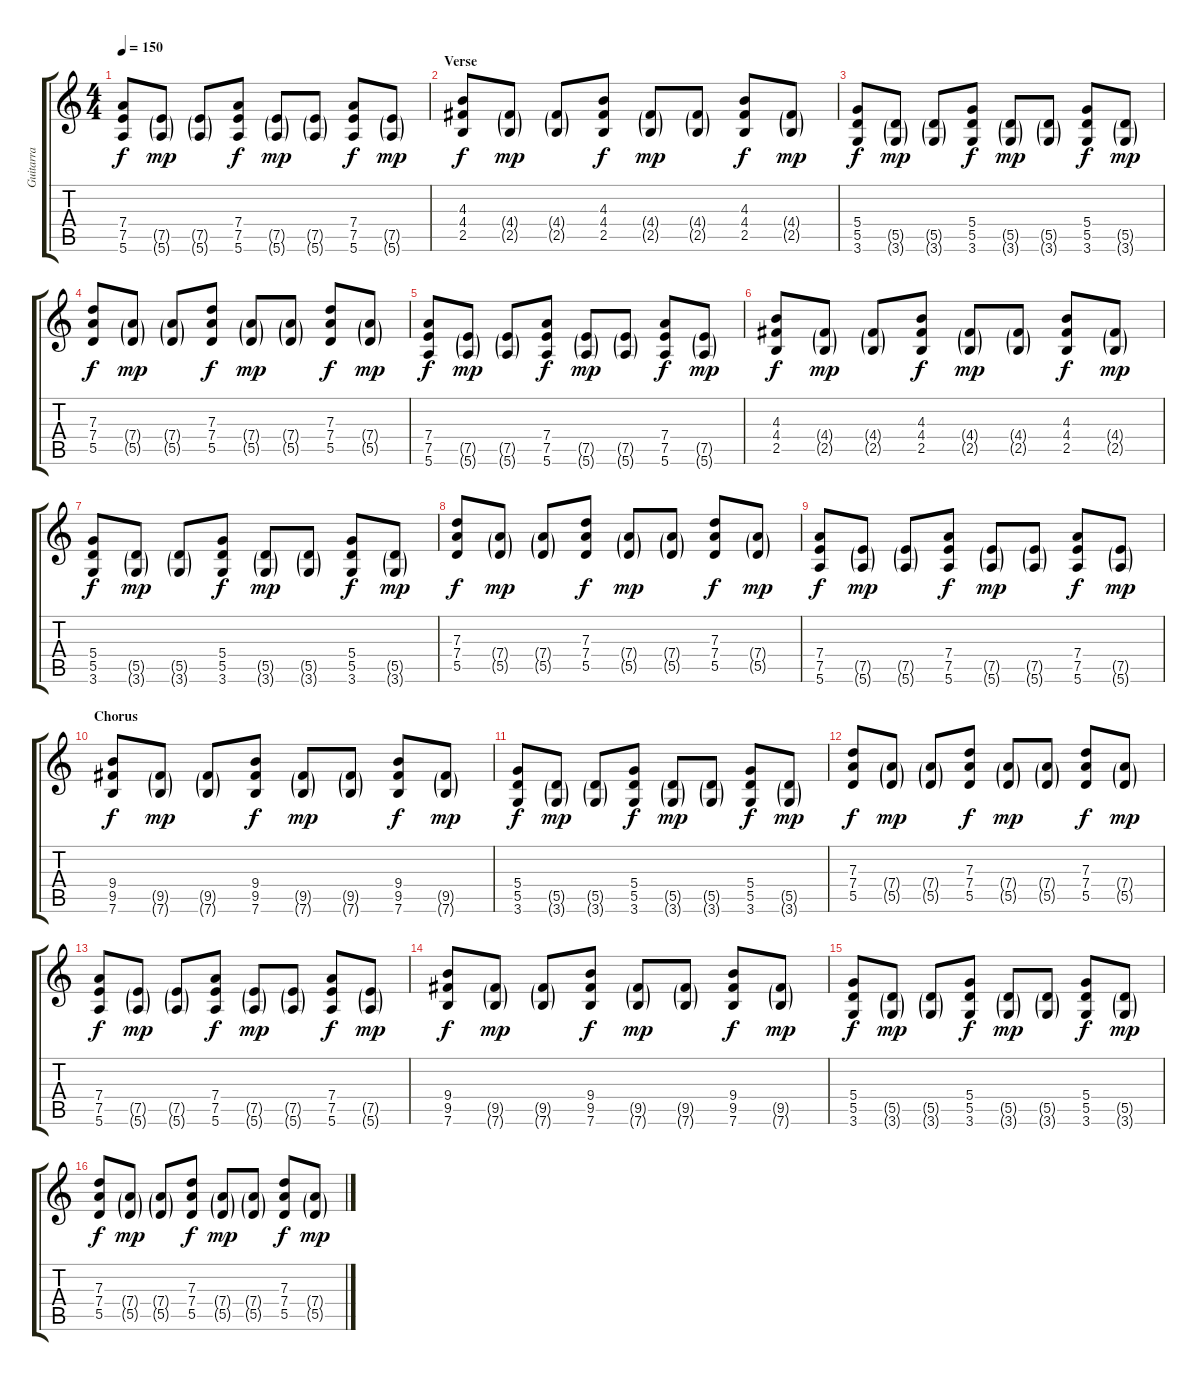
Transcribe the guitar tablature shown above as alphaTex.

\track ("Guitarra" "Guitarra") {instrument distortionguitar}
\staff {score tabs}
\tuning (E4 B3 G3 D3 A2 E2) {hide}
\ts (4 4)
\tempo 150
\clef g2
\ks c
(7.4 7.5 5.6).8{dy f} (7.5{g} 5.6{g}).8{dy mp} (7.5{g} 5.6{g}).8 (7.4 7.5 5.6).8{dy f} (7.5{g} 5.6{g}).8{dy mp} (7.5{g} 5.6{g}).8 (7.4 7.5 5.6).8{dy f} (7.5{g} 5.6{g}).8{dy mp} |
\section ("" "Verse")
(4.3 4.4 2.5).8{dy f} (4.4{g} 2.5{g}).8{dy mp} (4.4{g} 2.5{g}).8 (4.3 4.4 2.5).8{dy f} (4.4{g} 2.5{g}).8{dy mp} (4.4{g} 2.5{g}).8 (4.3 4.4 2.5).8{dy f} (4.4{g} 2.5{g}).8{dy mp} |
(5.4 5.5 3.6).8{dy f} (5.5{g} 3.6{g}).8{dy mp} (5.5{g} 3.6{g}).8 (5.4 5.5 3.6).8{dy f} (5.5{g} 3.6{g}).8{dy mp} (5.5{g} 3.6{g}).8 (5.4 5.5 3.6).8{dy f} (5.5{g} 3.6{g}).8{dy mp} |
(7.3 7.4 5.5).8{dy f} (7.4{g} 5.5{g}).8{dy mp} (7.4{g} 5.5{g}).8 (7.3 7.4 5.5).8{dy f} (7.4{g} 5.5{g}).8{dy mp} (7.4{g} 5.5{g}).8 (7.3 7.4 5.5).8{dy f} (7.4{g} 5.5{g}).8{dy mp} |
(7.4 7.5 5.6).8{dy f} (7.5{g} 5.6{g}).8{dy mp} (7.5{g} 5.6{g}).8 (7.4 7.5 5.6).8{dy f} (7.5{g} 5.6{g}).8{dy mp} (7.5{g} 5.6{g}).8 (7.4 7.5 5.6).8{dy f} (7.5{g} 5.6{g}).8{dy mp} |
(4.3 4.4 2.5).8{dy f} (4.4{g} 2.5{g}).8{dy mp} (4.4{g} 2.5{g}).8 (4.3 4.4 2.5).8{dy f} (4.4{g} 2.5{g}).8{dy mp} (4.4{g} 2.5{g}).8 (4.3 4.4 2.5).8{dy f} (4.4{g} 2.5{g}).8{dy mp} |
(5.4 5.5 3.6).8{dy f} (5.5{g} 3.6{g}).8{dy mp} (5.5{g} 3.6{g}).8 (5.4 5.5 3.6).8{dy f} (5.5{g} 3.6{g}).8{dy mp} (5.5{g} 3.6{g}).8 (5.4 5.5 3.6).8{dy f} (5.5{g} 3.6{g}).8{dy mp} |
(7.3 7.4 5.5).8{dy f} (7.4{g} 5.5{g}).8{dy mp} (7.4{g} 5.5{g}).8 (7.3 7.4 5.5).8{dy f} (7.4{g} 5.5{g}).8{dy mp} (7.4{g} 5.5{g}).8 (7.3 7.4 5.5).8{dy f} (7.4{g} 5.5{g}).8{dy mp} |
(7.4 7.5 5.6).8{dy f} (7.5{g} 5.6{g}).8{dy mp} (7.5{g} 5.6{g}).8 (7.4 7.5 5.6).8{dy f} (7.5{g} 5.6{g}).8{dy mp} (7.5{g} 5.6{g}).8 (7.4 7.5 5.6).8{dy f} (7.5{g} 5.6{g}).8{dy mp} |
\section ("" "Chorus")
(9.4 9.5 7.6).8{dy f} (9.5{g} 7.6{g}).8{dy mp} (9.5{g} 7.6{g}).8 (9.4 9.5 7.6).8{dy f} (9.5{g} 7.6{g}).8{dy mp} (9.5{g} 7.6{g}).8 (9.4 9.5 7.6).8{dy f} (9.5{g} 7.6{g}).8{dy mp} |
(5.4 5.5 3.6).8{dy f} (5.5{g} 3.6{g}).8{dy mp} (5.5{g} 3.6{g}).8 (5.4 5.5 3.6).8{dy f} (5.5{g} 3.6{g}).8{dy mp} (5.5{g} 3.6{g}).8 (5.4 5.5 3.6).8{dy f} (5.5{g} 3.6{g}).8{dy mp} |
(7.3 7.4 5.5).8{dy f} (7.4{g} 5.5{g}).8{dy mp} (7.4{g} 5.5{g}).8 (7.3 7.4 5.5).8{dy f} (7.4{g} 5.5{g}).8{dy mp} (7.4{g} 5.5{g}).8 (7.3 7.4 5.5).8{dy f} (7.4{g} 5.5{g}).8{dy mp} |
(7.4 7.5 5.6).8{dy f} (7.5{g} 5.6{g}).8{dy mp} (7.5{g} 5.6{g}).8 (7.4 7.5 5.6).8{dy f} (7.5{g} 5.6{g}).8{dy mp} (7.5{g} 5.6{g}).8 (7.4 7.5 5.6).8{dy f} (7.5{g} 5.6{g}).8{dy mp} |
(9.4 9.5 7.6).8{dy f} (9.5{g} 7.6{g}).8{dy mp} (9.5{g} 7.6{g}).8 (9.4 9.5 7.6).8{dy f} (9.5{g} 7.6{g}).8{dy mp} (9.5{g} 7.6{g}).8 (9.4 9.5 7.6).8{dy f} (9.5{g} 7.6{g}).8{dy mp} |
(5.4 5.5 3.6).8{dy f} (5.5{g} 3.6{g}).8{dy mp} (5.5{g} 3.6{g}).8 (5.4 5.5 3.6).8{dy f} (5.5{g} 3.6{g}).8{dy mp} (5.5{g} 3.6{g}).8 (5.4 5.5 3.6).8{dy f} (5.5{g} 3.6{g}).8{dy mp} |
(7.3 7.4 5.5).8{dy f} (7.4{g} 5.5{g}).8{dy mp} (7.4{g} 5.5{g}).8 (7.3 7.4 5.5).8{dy f} (7.4{g} 5.5{g}).8{dy mp} (7.4{g} 5.5{g}).8 (7.3 7.4 5.5).8{dy f} (7.4{g} 5.5{g}).8{dy mp}
